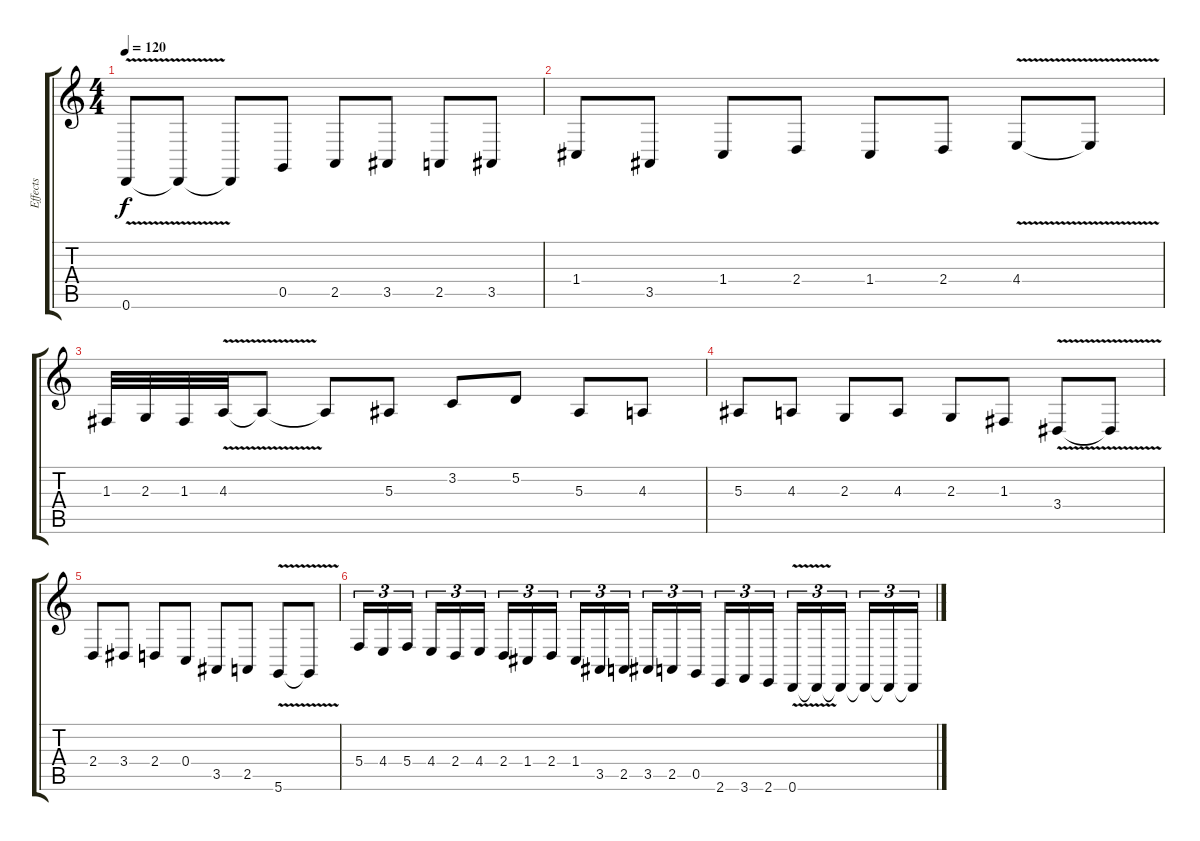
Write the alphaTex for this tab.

\track ("Effects" "Effects") {instrument sitar}
\staff {score tabs}
\tuning (D4 A3 F3 C3 G2 D2) {hide}
\ts (4 4)
\tempo 120
\clef g2
\ks c
0.6{v}.8{dy f instrument sitar} 0.6{t}.8 0.6{t}.8 0.5.8 2.5.8 3.5.8 2.5.8 3.5.8 |
1.4.8 3.5.8 1.4.8 2.4.8 1.4.8 2.4.8 4.4{v}.8 4.4{t}.8 |
1.3.32 2.3.32 1.3.32 4.3{v}.32 4.3{t}.8 4.3{t}.8 5.3.8 3.2.8 5.2.8 5.3.8 4.3.8 |
5.3.8 4.3.8 2.3.8 4.3.8 2.3.8 1.3.8 3.4{v}.8 3.4{t}.8 |
2.4.8 3.4.8 2.4.8 0.4.8 3.5.8 2.5.8 5.6{v}.8 5.6{t}.8 |
5.4.16{tu (3 2)} 4.4.16{tu (3 2)} 5.4.16{tu (3 2)} 4.4.16{tu (3 2)} 2.4.16{tu (3 2)} 4.4.16{tu (3 2)} 2.4.16{tu (3 2)} 1.4.16{tu (3 2)} 2.4.16{tu (3 2)} 1.4.16{tu (3 2)} 3.5.16{tu (3 2)} 2.5.16{tu (3 2)} 3.5.16{tu (3 2)} 2.5.16{tu (3 2)} 0.5.16{tu (3 2)} 2.6.16{tu (3 2)} 3.6.16{tu (3 2)} 2.6.16{tu (3 2)} 0.6{v}.16{tu (3 2)} 0.6{t}.16{tu (3 2)} 0.6{t}.16{tu (3 2)} 0.6{t}.16{tu (3 2)} 0.6{t}.16{tu (3 2)} 0.6{t}.16{tu (3 2)}
